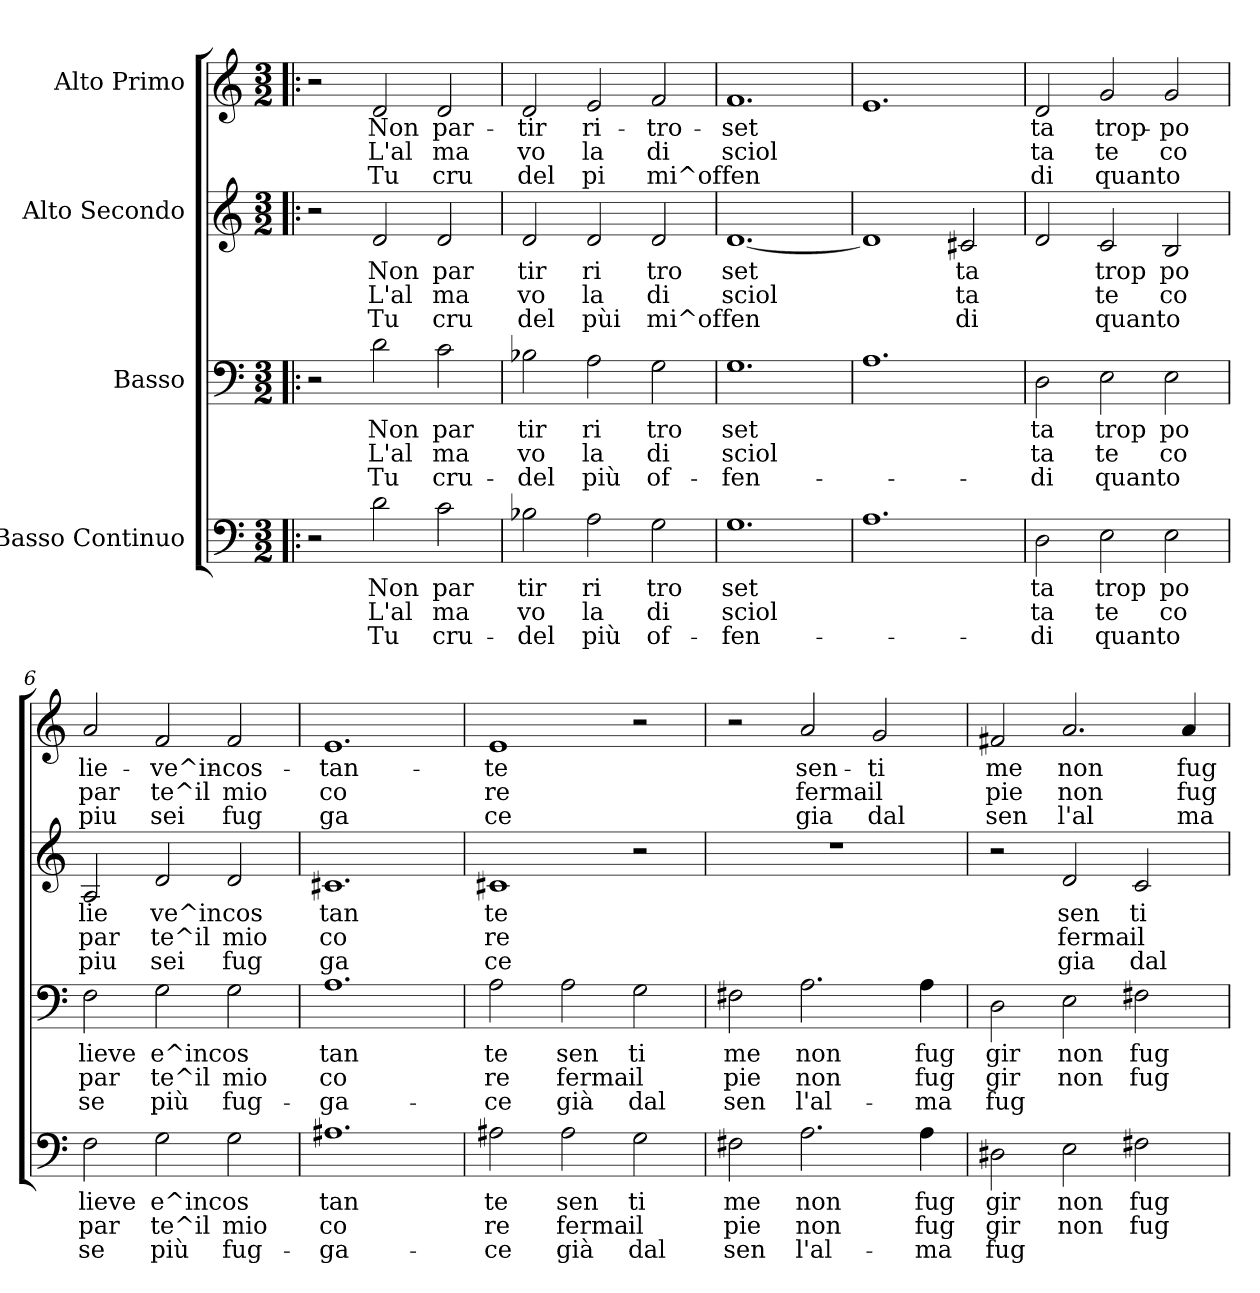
**kern	**text	**text	**text	**kern	**text	**text	**text	**kern	**text	**text	**text	**kern	**text	**text	**text
*part4	*part4	*part4	*part4	*part3	*part3	*part3	*part3	*part2	*part2	*part2	*part2	*part1	*part1	*part1	*part1
*staff4	*staff4	*staff4	*staff4	*staff3	*staff3	*staff3	*staff3	*staff2	*staff2	*staff2	*staff2	*staff1	*staff1	*staff1	*staff1
*I"Basso Continuo	*	*	*	*I"Basso	*	*	*	*I"Alto Secondo	*	*	*	*I"Alto Primo	*	*	*
!!LO:PB:g=z
*stria5	*	*	*	*stria5	*	*	*	*stria5	*	*	*	*stria5	*	*	*
*clefF4	*	*	*	*clefF4	*	*	*	*clefG2	*	*	*	*clefG2	*	*	*
*k[]	*	*	*	*k[]	*	*	*	*k[]	*	*	*	*k[]	*	*	*
*C:	*	*	*	*C:	*	*	*	*C:	*	*	*	*C:	*	*	*
*M3/2	*	*	*	*M3/2	*	*	*	*M3/2	*	*	*	*M3/2	*	*	*
=1!|:	=1!|:	=1!|:	=1!|:	=1!|:	=1!|:	=1!|:	=1!|:	=1!|:	=1!|:	=1!|:	=1!|:	=1!|:	=1!|:	=1!|:	=1!|:
2r	.	.	.	2r	.	.	.	2r	.	.	.	2r	.	.	.
!	!LO:LY:a:cj	!LO:LY:a:cj	!LO:LY:a:cj	!	!LO:LY:b:cj	!LO:LY:b:cj	!LO:LY:b:cj	!	!LO:LY:b:cj	!LO:LY:b:cj	!LO:LY:b:cj	!	!LO:LY:b:cj	!LO:LY:b:cj	!LO:LY:b:cj
2d\	Non	L'al	Tu	2d\	Non	L'al	Tu	2d/	Non	L'al	Tu	2d/	Non	L'al	Tu
!	!LO:LY:a:cj	!LO:LY:a:cj	!LO:LY:a:cj	!	!LO:LY:b:cj	!LO:LY:b:cj	!LO:LY:b:cj	!	!LO:LY:b:cj	!LO:LY:b:cj	!LO:LY:b:cj	!	!LO:LY:b:cj	!LO:LY:b:cj	!LO:LY:b:cj
2c\	par	ma	cru-	2c\	par	ma	cru-	2d/	par	ma	cru	2d/	par-	-ma	cru
=2	=2	=2	=2	=2	=2	=2	=2	=2	=2	=2	=2	=2	=2	=2	=2
!	!LO:LY:a:cj	!LO:LY:a:cj	!LO:LY:a:cj	!	!LO:LY:b:cj	!LO:LY:b:cj	!LO:LY:b:cj	!	!LO:LY:b:cj	!LO:LY:b:cj	!LO:LY:b:cj	!	!LO:LY:b:cj	!LO:LY:b:cj	!LO:LY:b:cj
2B-X\	-tir	vo	del	2B-X\	-tir	vo	del	2d/	tir	vo	del	2d/	tir	vo	del
!	!LO:LY:a:cj	!LO:LY:a:cj	!LO:LY:a:cj	!	!LO:LY:b:cj	!LO:LY:b:cj	!LO:LY:b:cj	!	!LO:LY:b:cj	!LO:LY:b:cj	!LO:LY:b:cj	!	!LO:LY:b:cj	!LO:LY:b:cj	!LO:LY:b:cj
2A\	ri	la	più	2A\	ri	la	più	2d/	ri	la	pùi	2e/	ri-	-la	pi
!	!LO:LY:a:cj	!LO:LY:a:cj	!LO:LY:a:cj	!	!LO:LY:b:cj	!LO:LY:b:cj	!LO:LY:b:cj	!	!LO:LY:b:cj	!LO:LY:b:cj	!LO:LY:b:cj	!	!LO:LY:b:cj	!LO:LY:b:cj	!LO:LY:b:cj
2G\	tro	di	of-	2G\	tro	di	of-	2d/	tro	di	mi^of	2f/	tro-	-di	mi^of
=3	=3	=3	=3	=3	=3	=3	=3	=3	=3	=3	=3	=3	=3	=3	=3
!	!LO:LY:a:cj	!LO:LY:a:cj	!LO:LY:a:cj	!	!LO:LY:b:cj	!LO:LY:b:cj	!LO:LY:b:cj	!	!LO:LY:b:cj	!LO:LY:b:cj	!LO:LY:b:cj	!	!LO:LY:b:cj	!LO:LY:b:cj	!LO:LY:b:cj
1.G	-set	sciol	fen-	1.G	-set	sciol	fen-	[<1.d	set	sciol	fen	1.f	set-	-sciol	fen
=4	=4	=4	=4	=4	=4	=4	=4	=4	=4	=4	=4	=4	=4	=4	=4
!	!LO:LY:a:cj	!	!	!	!LO:LY:b:cj	!	!	!	!LO:LY:b:cj	!LO:LY:b:cj	!LO:LY:b:cj	!	!LO:LY:b:cj	!	!
1.A	-	.	.	1.A	-	.	.	1d]	.	.	.	1.e	-	.	.
!	!	!	!	!	!	!	!	!	!LO:LY:b:cj	!LO:LY:b:cj	!LO:LY:b:cj	!	!	!	!
.	.	.	.	.	.	.	.	2c#X/	ta	ta	di	.	.	.	.
=5	=5	=5	=5	=5	=5	=5	=5	=5	=5	=5	=5	=5	=5	=5	=5
!	!LO:LY:a:cj	!LO:LY:a:cj	!LO:LY:a:cj	!	!LO:LY:b:cj	!LO:LY:b:cj	!LO:LY:b:cj	!	!LO:LY:b:cj	!LO:LY:b:cj	!LO:LY:b:cj	!	!LO:LY:b:cj	!LO:LY:b:cj	!LO:LY:b:cj
2D\	ta	ta	di	2D\	ta	ta	di	2d/	.	.	.	2d/	-ta	ta	di
!	!LO:LY:a:cj	!LO:LY:a:cj	!LO:LY:a:cj	!	!LO:LY:b:cj	!LO:LY:b:cj	!LO:LY:b:cj	!	!LO:LY:b:cj	!LO:LY:b:cj	!LO:LY:b:cj	!	!LO:LY:b:cj	!LO:LY:b:cj	!LO:LY:b:cj
2E\	trop	te	quanto	2E\	trop	te	quanto	2c/	trop	te	quanto	2g/	trop-	-te	quanto
!	!LO:LY:a:cj	!LO:LY:a:cj	!LO:LY:a:cj	!	!LO:LY:b:cj	!LO:LY:b:cj	!LO:LY:b:cj	!	!LO:LY:b:cj	!LO:LY:b:cj	!LO:LY:b:cj	!	!LO:LY:b:cj	!LO:LY:b:cj	!LO:LY:b:cj
2E\	po	co	.	2E\	po	co	.	2B/	po	co	.	2g/	po	co	.
=6	=6	=6	=6	=6	=6	=6	=6	=6	=6	=6	=6	=6	=6	=6	=6
!	!LO:LY:a:cj	!LO:LY:a:cj	!LO:LY:a:cj	!	!LO:LY:b:cj	!LO:LY:b:cj	!LO:LY:b:cj	!	!LO:LY:b:cj	!LO:LY:b:cj	!LO:LY:b:cj	!	!LO:LY:b:cj	!LO:LY:b:cj	!LO:LY:b:cj
2F\	lieve	par	se	2F\	lieve	par	se	2A/	lie	par	piu	2a/	lie-	-par	piu
!	!LO:LY:a:cj	!LO:LY:a:cj	!LO:LY:a:cj	!	!LO:LY:b:cj	!LO:LY:b:cj	!LO:LY:b:cj	!	!LO:LY:b:cj	!LO:LY:b:cj	!LO:LY:b:cj	!	!LO:LY:b:cj	!LO:LY:b:cj	!LO:LY:b:cj
2G\	e^incos	te^il	più	2G\	e^incos	te^il	più	2d/	ve^in	te^il	sei	2f/	ve^in-	-te^il	sei
!	!LO:LY:a:cj	!LO:LY:a:cj	!LO:LY:a:cj	!	!LO:LY:b:cj	!LO:LY:b:cj	!LO:LY:b:cj	!	!LO:LY:b:cj	!LO:LY:b:cj	!LO:LY:b:cj	!	!LO:LY:b:cj	!LO:LY:b:cj	!LO:LY:b:cj
2G\	.	mio	fug-	2G\	.	mio	fug-	2d/	cos	mio	fug	2f/	cos-	-mio	fug
=7	=7	=7	=7	=7	=7	=7	=7	=7	=7	=7	=7	=7	=7	=7	=7
!	!LO:LY:a:cj	!LO:LY:a:cj	!LO:LY:a:cj	!	!LO:LY:b:cj	!LO:LY:b:cj	!LO:LY:b:cj	!	!LO:LY:b:cj	!LO:LY:b:cj	!LO:LY:b:cj	!	!LO:LY:b:cj	!LO:LY:b:cj	!LO:LY:b:cj
1.A#	-tan	co	ga-	1.A	-tan	co	ga-	1.c#X	tan	co	ga	1.e	tan-	-co	ga
!!LO:LB:g=z
=8	=8	=8	=8	=8	=8	=8	=8	=8	=8	=8	=8	=8	=8	=8	=8
!	!LO:LY:a:cj	!LO:LY:a:cj	!LO:LY:a:cj	!	!LO:LY:b:cj	!LO:LY:b:cj	!LO:LY:b:cj	!	!LO:LY:b:cj	!LO:LY:b:cj	!LO:LY:b:cj	!	!LO:LY:b:cj	!LO:LY:b:cj	!LO:LY:b:cj
2A#\	-te	re	ce	2A\	-te	re	ce	1c#X	te	re	ce	1e	te	re	ce
!	!LO:LY:a:cj	!LO:LY:a:cj	!LO:LY:a:cj	!	!LO:LY:b:cj	!LO:LY:b:cj	!LO:LY:b:cj	!	!	!	!	!	!	!	!
2A#\	sen	ferma	già	2A\	sen	ferma	già	.	.	.	.	.	.	.	.
!	!LO:LY:a:cj	!LO:LY:a:cj	!LO:LY:a:cj	!	!LO:LY:b:cj	!LO:LY:b:cj	!LO:LY:b:cj	!	!	!	!	!	!	!	!
2G\	ti	il	dal	2G\	ti	il	dal	2r	.	.	.	2r	.	.	.
=9	=9	=9	=9	=9	=9	=9	=9	=9	=9	=9	=9	=9	=9	=9	=9
!	!LO:LY:a:cj	!LO:LY:a:cj	!LO:LY:a:cj	!	!LO:LY:b:cj	!LO:LY:b:cj	!LO:LY:b:cj	!	!	!	!	!	!	!	!
2F#X\	me	pie	sen	2F#X\	me	pie	sen	1.r	.	.	.	2r	.	.	.
!	!LO:LY:a:cj	!LO:LY:a:cj	!LO:LY:a:cj	!	!LO:LY:b:cj	!LO:LY:b:cj	!LO:LY:b:cj	!	!	!	!	!	!LO:LY:b:cj	!LO:LY:b:cj	!LO:LY:b:cj
2.A\	non	non	l'al-	2.A\	non	non	l'al-	.	.	.	.	2a/	sen-	-ferma	gia
!	!	!	!	!	!	!	!	!	!	!	!	!	!LO:LY:b:cj	!LO:LY:b:cj	!LO:LY:b:cj
.	.	.	.	.	.	.	.	.	.	.	.	2g/	ti	il	dal
!	!LO:LY:a:cj	!LO:LY:a:cj	!LO:LY:a:cj	!	!LO:LY:b:cj	!LO:LY:b:cj	!LO:LY:b:cj	!	!	!	!	!	!	!	!
4A\	-fug	fug	ma	4A\	-fug	fug	ma	.	.	.	.	.	.	.	.
=10	=10	=10	=10	=10	=10	=10	=10	=10	=10	=10	=10	=10	=10	=10	=10
!	!LO:LY:a:cj	!LO:LY:a:cj	!LO:LY:a:cj	!	!LO:LY:b:cj	!LO:LY:b:cj	!LO:LY:b:cj	!	!	!	!	!	!LO:LY:b:cj	!LO:LY:b:cj	!LO:LY:b:cj
2D#\	gir	gir	fug-	2D\	gir	gir	fug-	2r	.	.	.	2f#X/	me	pie	sen
!	!LO:LY:a:cj	!LO:LY:a:cj	!LO:LY:a:cj	!	!LO:LY:b:cj	!LO:LY:b:cj	!LO:LY:b:cj	!	!LO:LY:b:cj	!LO:LY:b:cj	!LO:LY:b:cj	!	!LO:LY:b:cj	!LO:LY:b:cj	!LO:LY:b:cj
2E\	-non	non	-	2E\	-non	non	-	2d/	sen	ferma	gia	2.a/	non	non	l'al
!	!LO:LY:a:cj	!LO:LY:a:cj	!LO:LY:a:cj	!	!LO:LY:b:cj	!LO:LY:b:cj	!LO:LY:b:cj	!	!LO:LY:b:cj	!LO:LY:b:cj	!LO:LY:b:cj	!	!	!	!
2F#X\	-fug	fug	-	2F#X\	-fug	fug	-	2c/	ti	il	dal	.	.	.	.
!	!	!	!	!	!	!	!	!	!	!	!	!	!LO:LY:b:cj	!LO:LY:b:cj	!LO:LY:b:cj
.	.	.	.	.	.	.	.	.	.	.	.	4a/	fug-	-fug	ma
=	=	=	=	=	=	=	=	=	=	=	=	=	=	=	=
*-	*-	*-	*-	*-	*-	*-	*-	*-	*-	*-	*-	*-	*-	*-	*-
